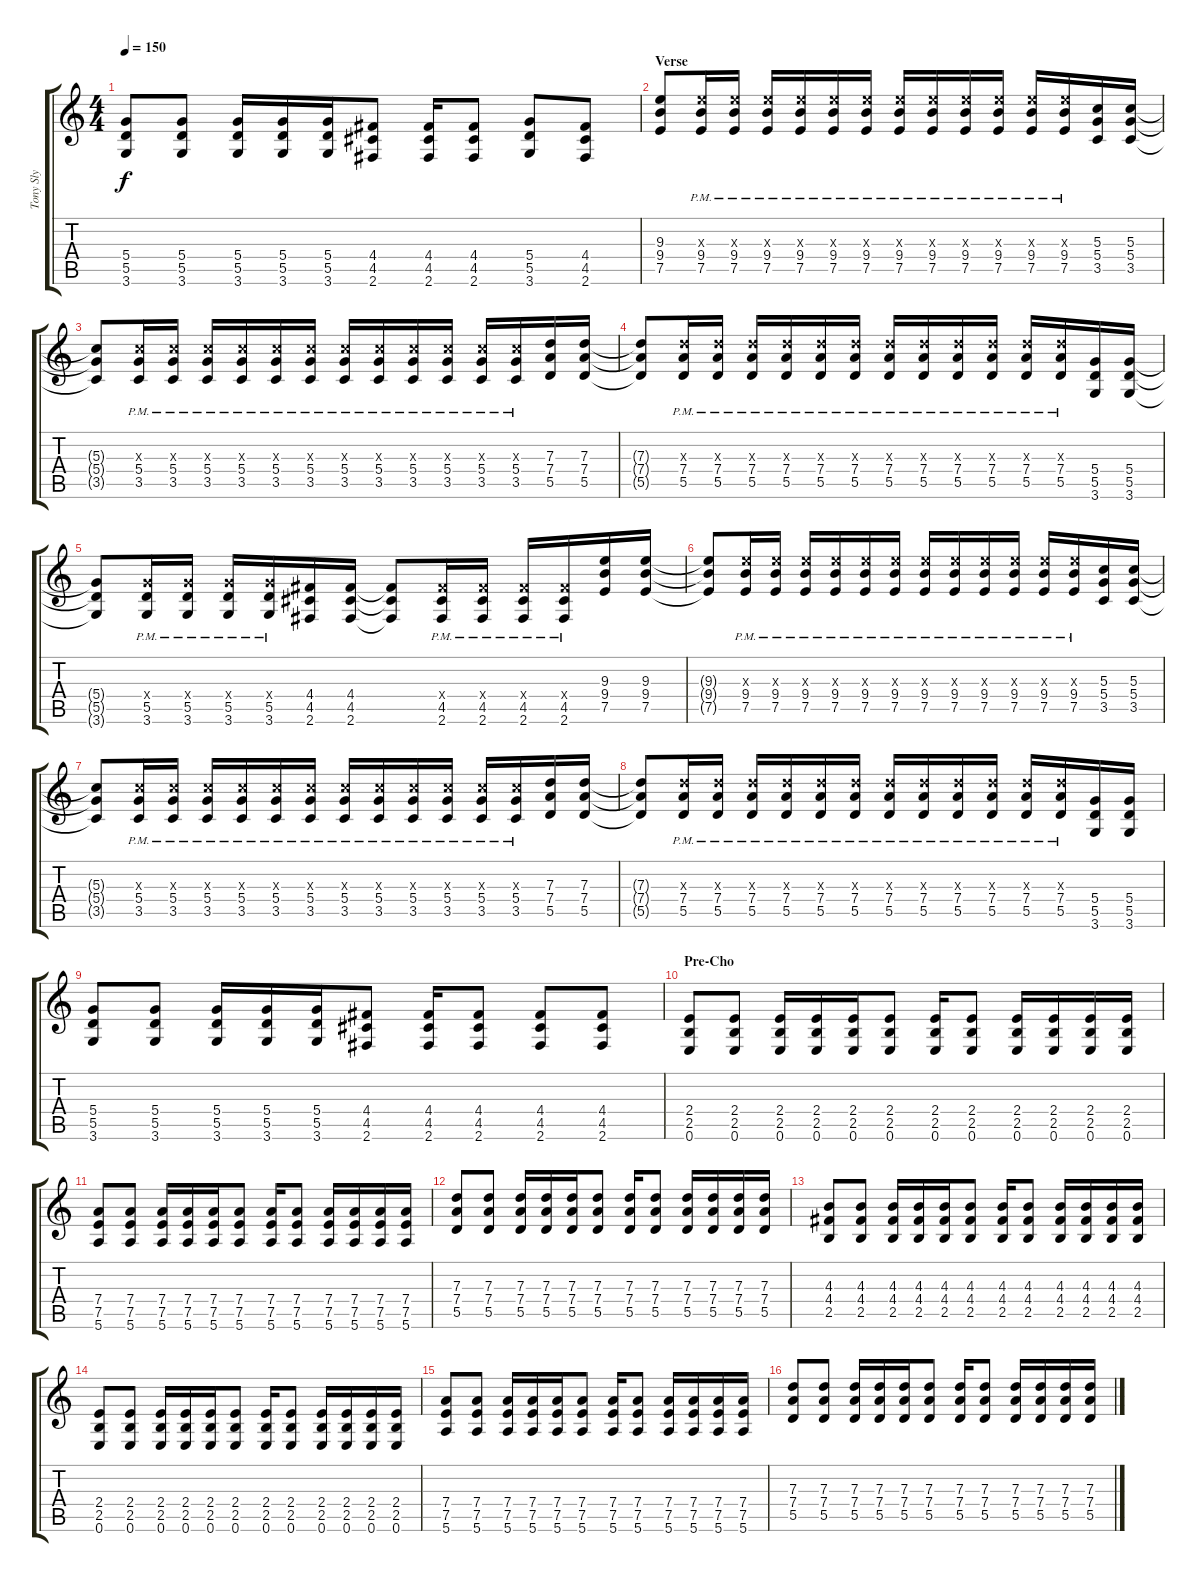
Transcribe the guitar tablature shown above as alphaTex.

\track ("Tony Sly" "Tony Sly") {instrument distortionguitar}
\staff {score tabs}
\tuning (E4 B3 G3 D3 A2 E2) {hide}
\ts (4 4)
\tempo 150
\clef g2
\ks c
(5.4 5.5 3.6).8{dy f} (5.4 5.5 3.6).8 (5.4 5.5 3.6).16 (5.4 5.5 3.6).16 (5.4 5.5 3.6).16 (4.4 4.5 2.6).8 (4.4 4.5 2.6).16 (4.4 4.5 2.6).8 (5.4 5.5 3.6).8 (4.4 4.5 2.6).8 |
\section ("" "Verse")
(9.3 9.4 7.5).8 (9.3{x} 9.4{pm} 7.5).16 (9.3{x} 9.4{pm} 7.5).16 (9.3{x} 9.4{pm} 7.5).16 (9.3{x} 9.4{pm} 7.5).16 (9.3{x} 9.4{pm} 7.5).16 (9.3{x} 9.4{pm} 7.5).16 (9.3{x} 9.4{pm} 7.5).16 (9.3{x} 9.4{pm} 7.5).16 (9.3{x} 9.4{pm} 7.5).16 (9.3{x} 9.4{pm} 7.5).16 (9.3{x} 9.4{pm} 7.5).16 (9.3{x} 9.4{pm} 7.5).16 (5.3 5.4 3.5).16 (5.3 5.4 3.5).16 |
(5.3{t} 5.4{t} 3.5{t}).8 (5.3{x} 5.4{pm} 3.5).16 (5.3{x} 5.4{pm} 3.5).16 (5.3{x} 5.4{pm} 3.5).16 (5.3{x} 5.4{pm} 3.5).16 (5.3{x} 5.4{pm} 3.5).16 (5.3{x} 5.4{pm} 3.5).16 (5.3{x} 5.4{pm} 3.5).16 (5.3{x} 5.4{pm} 3.5).16 (5.3{x} 5.4{pm} 3.5).16 (5.3{x} 5.4{pm} 3.5).16 (5.3{x} 5.4{pm} 3.5).16 (5.3{x} 5.4{pm} 3.5).16 (7.3 7.4 5.5).16 (7.3 7.4 5.5).16 |
(7.3{t} 7.4{t} 5.5{t}).8 (7.3{x} 7.4{pm} 5.5).16 (7.3{x} 7.4{pm} 5.5).16 (7.3{x} 7.4{pm} 5.5).16 (7.3{x} 7.4{pm} 5.5).16 (7.3{x} 7.4{pm} 5.5).16 (7.3{x} 7.4{pm} 5.5).16 (7.3{x} 7.4{pm} 5.5).16 (7.3{x} 7.4{pm} 5.5).16 (7.3{x} 7.4{pm} 5.5).16 (7.3{x} 7.4{pm} 5.5).16 (7.3{x} 7.4{pm} 5.5).16 (7.3{x} 7.4{pm} 5.5).16 (5.4 5.5 3.6).16 (5.4 5.5 3.6).16 |
(5.4{t} 5.5{t} 3.6{t}).8 (5.4{x} 5.5 3.6{pm}).16 (5.4{x} 5.5 3.6{pm}).16 (5.4{x} 5.5 3.6{pm}).16 (5.4{x} 5.5 3.6{pm}).16 (4.4 4.5 2.6).16 (4.4 4.5 2.6).16 (4.4{t} 4.5{t} 2.6{t}).8 (4.4{x} 4.5 2.6{pm}).16 (4.4{x} 4.5 2.6{pm}).16 (4.4{x} 4.5 2.6{pm}).16 (4.4{x} 4.5 2.6{pm}).16 (9.3 9.4 7.5).16 (9.3 9.4 7.5).16 |
(9.3{t} 9.4{t} 7.5{t}).8 (9.3{x} 9.4{pm} 7.5).16 (9.3{x} 9.4{pm} 7.5).16 (9.3{x} 9.4{pm} 7.5).16 (9.3{x} 9.4{pm} 7.5).16 (9.3{x} 9.4{pm} 7.5).16 (9.3{x} 9.4{pm} 7.5).16 (9.3{x} 9.4{pm} 7.5).16 (9.3{x} 9.4{pm} 7.5).16 (9.3{x} 9.4{pm} 7.5).16 (9.3{x} 9.4{pm} 7.5).16 (9.3{x} 9.4{pm} 7.5).16 (9.3{x} 9.4{pm} 7.5).16 (5.3 5.4 3.5).16 (5.3 5.4 3.5).16 |
(5.3{t} 5.4{t} 3.5{t}).8 (5.3{x} 5.4{pm} 3.5).16 (5.3{x} 5.4{pm} 3.5).16 (5.3{x} 5.4{pm} 3.5).16 (5.3{x} 5.4{pm} 3.5).16 (5.3{x} 5.4{pm} 3.5).16 (5.3{x} 5.4{pm} 3.5).16 (5.3{x} 5.4{pm} 3.5).16 (5.3{x} 5.4{pm} 3.5).16 (5.3{x} 5.4{pm} 3.5).16 (5.3{x} 5.4{pm} 3.5).16 (5.3{x} 5.4{pm} 3.5).16 (5.3{x} 5.4{pm} 3.5).16 (7.3 7.4 5.5).16 (7.3 7.4 5.5).16 |
(7.3{t} 7.4{t} 5.5{t}).8 (7.3{x} 7.4{pm} 5.5).16 (7.3{x} 7.4{pm} 5.5).16 (7.3{x} 7.4{pm} 5.5).16 (7.3{x} 7.4{pm} 5.5).16 (7.3{x} 7.4{pm} 5.5).16 (7.3{x} 7.4{pm} 5.5).16 (7.3{x} 7.4{pm} 5.5).16 (7.3{x} 7.4{pm} 5.5).16 (7.3{x} 7.4{pm} 5.5).16 (7.3{x} 7.4{pm} 5.5).16 (7.3{x} 7.4{pm} 5.5).16 (7.3{x} 7.4{pm} 5.5).16 (5.4 5.5 3.6).16 (5.4 5.5 3.6).16 |
(5.4 5.5 3.6).8 (5.4 5.5 3.6).8 (5.4 5.5 3.6).16 (5.4 5.5 3.6).16 (5.4 5.5 3.6).16 (4.4 4.5 2.6).8 (4.4 4.5 2.6).16 (4.4 4.5 2.6).8 (4.4 4.5 2.6).8 (4.4 4.5 2.6).8 |
\section ("" "Pre-Cho")
(2.4 2.5 0.6).8 (2.4 2.5 0.6).8 (2.4 2.5 0.6).16 (2.4 2.5 0.6).16 (2.4 2.5 0.6).16 (2.4 2.5 0.6).8 (2.4 2.5 0.6).16 (2.4 2.5 0.6).8 (2.4 2.5 0.6).16 (2.4 2.5 0.6).16 (2.4 2.5 0.6).16 (2.4 2.5 0.6).16 |
(7.4 7.5 5.6).8 (7.4 7.5 5.6).8 (7.4 7.5 5.6).16 (7.4 7.5 5.6).16 (7.4 7.5 5.6).16 (7.4 7.5 5.6).8 (7.4 7.5 5.6).16 (7.4 7.5 5.6).8 (7.4 7.5 5.6).16 (7.4 7.5 5.6).16 (7.4 7.5 5.6).16 (7.4 7.5 5.6).16 |
(7.3 7.4 5.5).8 (7.3 7.4 5.5).8 (7.3 7.4 5.5).16 (7.3 7.4 5.5).16 (7.3 7.4 5.5).16 (7.3 7.4 5.5).8 (7.3 7.4 5.5).16 (7.3 7.4 5.5).8 (7.3 7.4 5.5).16 (7.3 7.4 5.5).16 (7.3 7.4 5.5).16 (7.3 7.4 5.5).16 |
(4.3 4.4 2.5).8 (4.3 4.4 2.5).8 (4.3 4.4 2.5).16 (4.3 4.4 2.5).16 (4.3 4.4 2.5).16 (4.3 4.4 2.5).8 (4.3 4.4 2.5).16 (4.3 4.4 2.5).8 (4.3 4.4 2.5).16 (4.3 4.4 2.5).16 (4.3 4.4 2.5).16 (4.3 4.4 2.5).16 |
(2.4 2.5 0.6).8 (2.4 2.5 0.6).8 (2.4 2.5 0.6).16 (2.4 2.5 0.6).16 (2.4 2.5 0.6).16 (2.4 2.5 0.6).8 (2.4 2.5 0.6).16 (2.4 2.5 0.6).8 (2.4 2.5 0.6).16 (2.4 2.5 0.6).16 (2.4 2.5 0.6).16 (2.4 2.5 0.6).16 |
(7.4 7.5 5.6).8 (7.4 7.5 5.6).8 (7.4 7.5 5.6).16 (7.4 7.5 5.6).16 (7.4 7.5 5.6).16 (7.4 7.5 5.6).8 (7.4 7.5 5.6).16 (7.4 7.5 5.6).8 (7.4 7.5 5.6).16 (7.4 7.5 5.6).16 (7.4 7.5 5.6).16 (7.4 7.5 5.6).16 |
(7.3 7.4 5.5).8 (7.3 7.4 5.5).8 (7.3 7.4 5.5).16 (7.3 7.4 5.5).16 (7.3 7.4 5.5).16 (7.3 7.4 5.5).8 (7.3 7.4 5.5).16 (7.3 7.4 5.5).8 (7.3 7.4 5.5).16 (7.3 7.4 5.5).16 (7.3 7.4 5.5).16 (7.3 7.4 5.5).16
